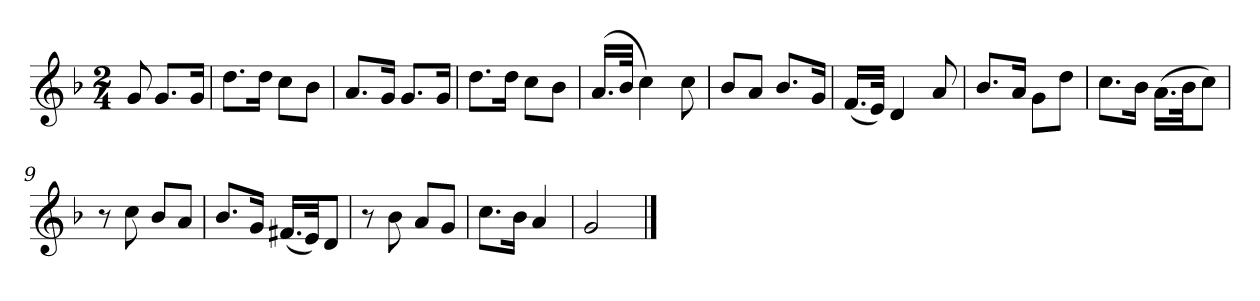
**kern
*part1
*staff1
*k[b-]
*M2/4
*MM120
=
8g
8.gL
16gJk
=1
8.ddL
16ddJk
8ccL
8b-J
=2
8.aL
16gJk
8.gL
16gJk
=3
8.ddL
16ddJk
8ccL
8b-J
=4
(16.aLL
32b-JJk
4cc)
8cc
=5
8b-L
8aJ
8.b-L
16gJk
=6
(16.fLL
32eJJk)
4d
8a
=7
8.b-L
16aJk
8gL
8ddJ
=8
8.ccL
16b-Jk
(16.aLL
32b-Jk
8ccJ)
=9
8r
8cc
8b-L
8aJ
=10
8.b-L
16gJk
(16.f#XLL
32eJk)
8dJ
=11
8r
8b-
8aL
8gJ
=12
8.ccL
16b-Jk
4a
=13
2g
==
*-
